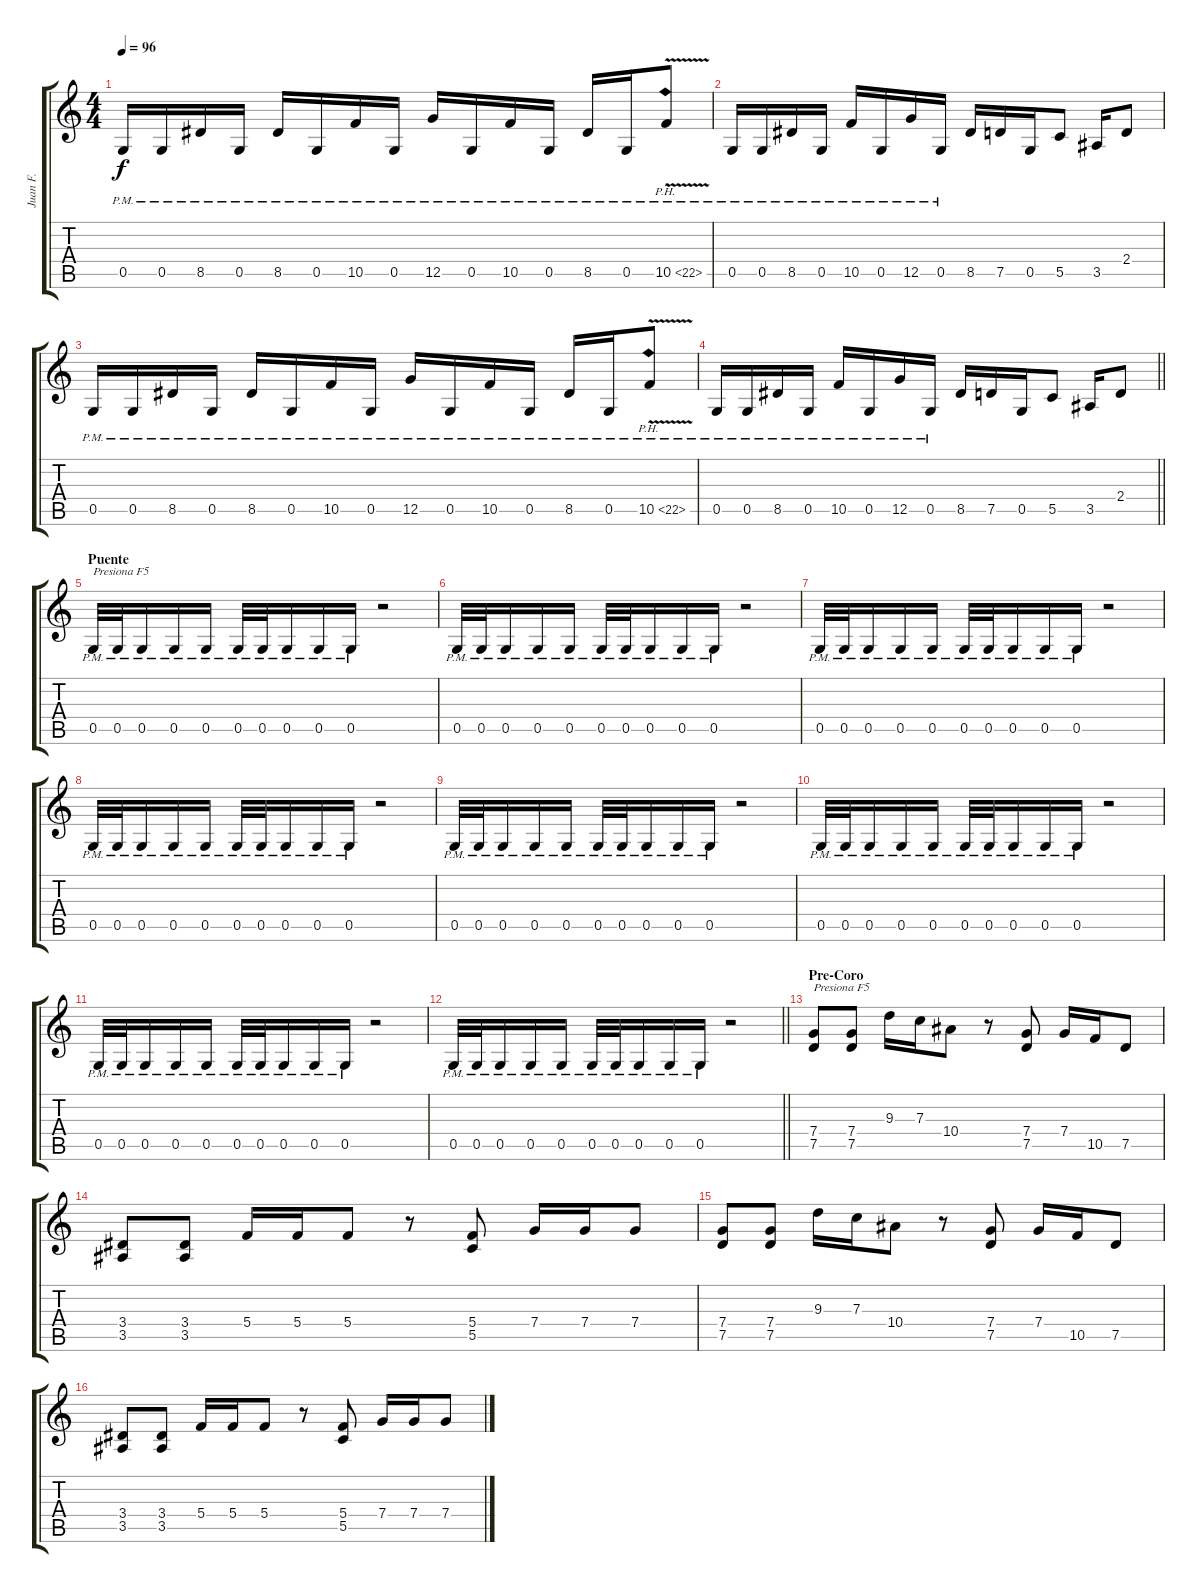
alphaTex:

\track ("Juan F." "Juan F.") {instrument distortionguitar}
\staff {score tabs}
\tuning (D4 A3 F3 C3 G2 D2) {hide}
\ts (4 4)
\tempo 96
\clef g2
\ks c
0.5{pm}.16{dy f} 0.5{pm}.16 8.5{pm}.16 0.5{pm}.16 8.5{pm}.16 0.5{pm}.16 10.5{pm}.16 0.5{pm}.16 12.5{pm}.16 0.5{pm}.16 10.5{pm}.16 0.5{pm}.16 8.5{pm}.16 0.5{pm}.16 10.5{ph 12 v pm}.8 |
0.5{pm}.16 0.5{pm}.16 8.5{pm}.16 0.5{pm}.16 10.5{pm}.16 0.5{pm}.16 12.5{pm}.16 0.5{pm}.16 8.5.16 7.5.16 0.5.16 5.5.8 3.5.16 2.4.8 |
0.5{pm}.16 0.5{pm}.16 8.5{pm}.16 0.5{pm}.16 8.5{pm}.16 0.5{pm}.16 10.5{pm}.16 0.5{pm}.16 12.5{pm}.16 0.5{pm}.16 10.5{pm}.16 0.5{pm}.16 8.5{pm}.16 0.5{pm}.16 10.5{ph 12 v pm}.8 |
\barLineRight lightlight
0.5{pm}.16 0.5{pm}.16 8.5{pm}.16 0.5{pm}.16 10.5{pm}.16 0.5{pm}.16 12.5{pm}.16 0.5{pm}.16 8.5.16 7.5.16 0.5.16 5.5.8 3.5.16 2.4.8 |
\section ("" "Puente")
0.5{pm}.32{txt "Presiona F5"} 0.5{pm}.32 0.5{pm}.16 0.5{pm}.16 0.5{pm}.16 0.5{pm}.32 0.5{pm}.32 0.5{pm}.16 0.5{pm}.16 0.5{pm}.16 r.2 |
0.5{pm}.32 0.5{pm}.32 0.5{pm}.16 0.5{pm}.16 0.5{pm}.16 0.5{pm}.32 0.5{pm}.32 0.5{pm}.16 0.5{pm}.16 0.5{pm}.16 r.2 |
0.5{pm}.32 0.5{pm}.32 0.5{pm}.16 0.5{pm}.16 0.5{pm}.16 0.5{pm}.32 0.5{pm}.32 0.5{pm}.16 0.5{pm}.16 0.5{pm}.16 r.2 |
0.5{pm}.32 0.5{pm}.32 0.5{pm}.16 0.5{pm}.16 0.5{pm}.16 0.5{pm}.32 0.5{pm}.32 0.5{pm}.16 0.5{pm}.16 0.5{pm}.16 r.2 |
0.5{pm}.32 0.5{pm}.32 0.5{pm}.16 0.5{pm}.16 0.5{pm}.16 0.5{pm}.32 0.5{pm}.32 0.5{pm}.16 0.5{pm}.16 0.5{pm}.16 r.2 |
0.5{pm}.32 0.5{pm}.32 0.5{pm}.16 0.5{pm}.16 0.5{pm}.16 0.5{pm}.32 0.5{pm}.32 0.5{pm}.16 0.5{pm}.16 0.5{pm}.16 r.2 |
0.5{pm}.32 0.5{pm}.32 0.5{pm}.16 0.5{pm}.16 0.5{pm}.16 0.5{pm}.32 0.5{pm}.32 0.5{pm}.16 0.5{pm}.16 0.5{pm}.16 r.2 |
\barLineRight lightlight
0.5{pm}.32 0.5{pm}.32 0.5{pm}.16 0.5{pm}.16 0.5{pm}.16 0.5{pm}.32 0.5{pm}.32 0.5{pm}.16 0.5{pm}.16 0.5{pm}.16 r.2 |
\section ("" "Pre-Coro")
(7.4 7.5).8{txt "Presiona F5"} (7.4 7.5).8 9.3.16 7.3.16 10.4.8 r.8 (7.4 7.5).8 7.4.16 10.5.16 7.5.8 |
(3.4 3.5).8 (3.4 3.5).8 5.4.16 5.4.16 5.4.8 r.8 (5.4 5.5).8 7.4.16 7.4.16 7.4.8 |
(7.4 7.5).8 (7.4 7.5).8 9.3.16 7.3.16 10.4.8 r.8 (7.4 7.5).8 7.4.16 10.5.16 7.5.8 |
(3.4 3.5).8 (3.4 3.5).8 5.4.16 5.4.16 5.4.8 r.8 (5.4 5.5).8 7.4.16 7.4.16 7.4.8
